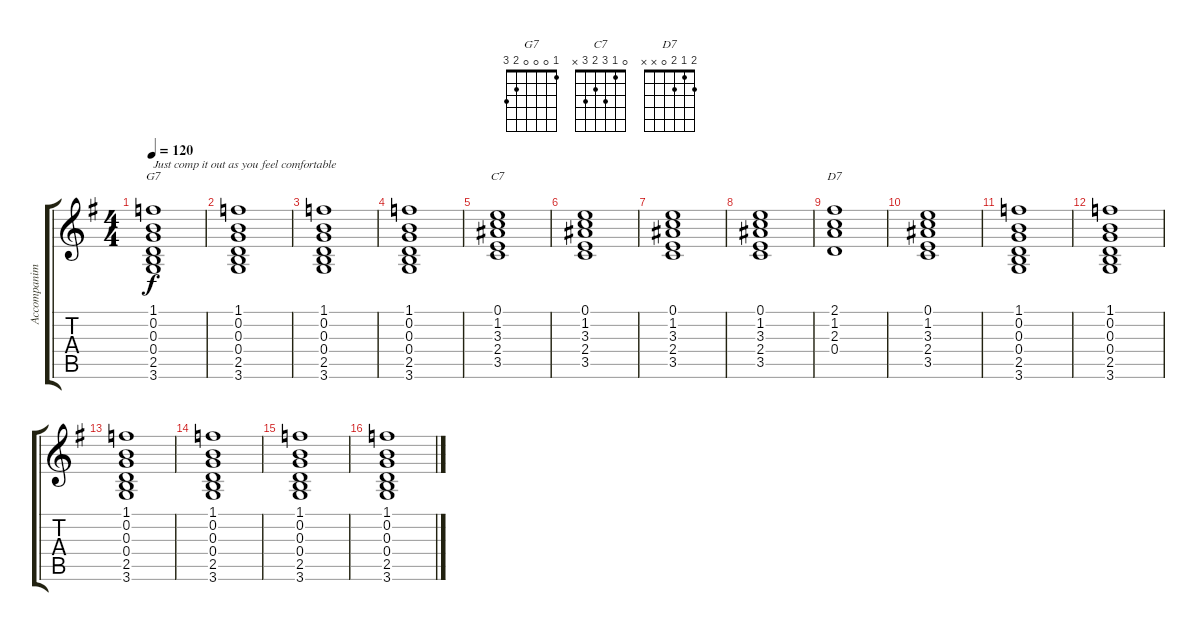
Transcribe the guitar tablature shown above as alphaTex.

\track ("Accompaniment" "Accompanim") {instrument electricguitarjazz}
\staff {score tabs}
\tuning (E4 B3 G3 D3 A2 E2) {hide}
\chord ("G7" 1 0 0 0 2 3)
\chord ("C7" 0 1 3 2 3 x)
\chord ("D7" 2 1 2 0 x x)
\ts (4 4)
\tempo 120
\clef g2
\ks g
(1.1 0.2 0.3 0.4 2.5 3.6).1{ch "G7" txt "Just comp it out as you feel comfortable" dy f instrument electricguitarjazz} |
(1.1 0.2 0.3 0.4 2.5 3.6).1 |
(1.1 0.2 0.3 0.4 2.5 3.6).1 |
(1.1 0.2 0.3 0.4 2.5 3.6).1 |
(0.1 1.2 3.3 2.4 3.5).1{ch "C7"} |
(0.1 1.2 3.3 2.4 3.5).1 |
(0.1 1.2 3.3 2.4 3.5).1 |
(0.1 1.2 3.3 2.4 3.5).1 |
(2.1 1.2 2.3 0.4).1{ch "D7"} |
(0.1 1.2 3.3 2.4 3.5).1 |
(1.1 0.2 0.3 0.4 2.5 3.6).1 |
(1.1 0.2 0.3 0.4 2.5 3.6).1 |
(1.1 0.2 0.3 0.4 2.5 3.6).1 |
(1.1 0.2 0.3 0.4 2.5 3.6).1 |
(1.1 0.2 0.3 0.4 2.5 3.6).1 |
(1.1 0.2 0.3 0.4 2.5 3.6).1
